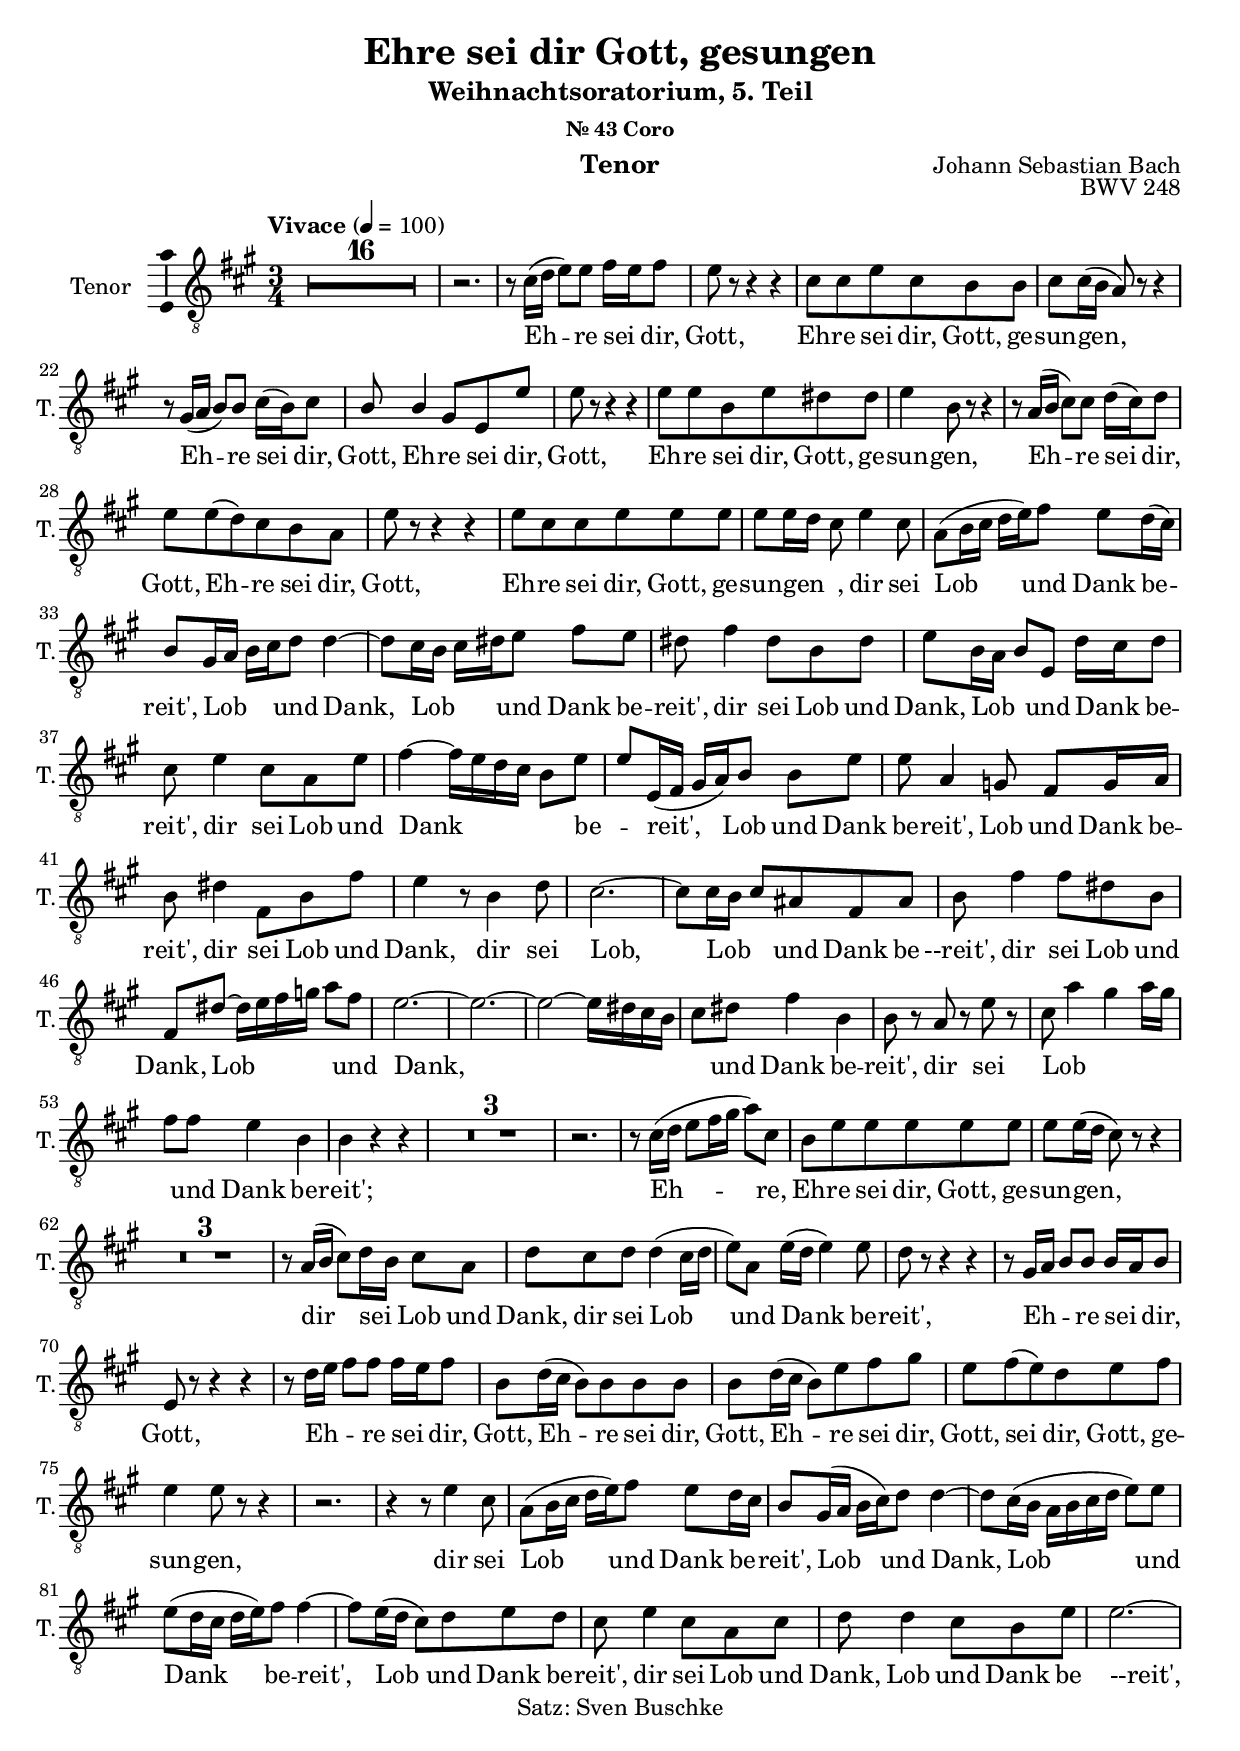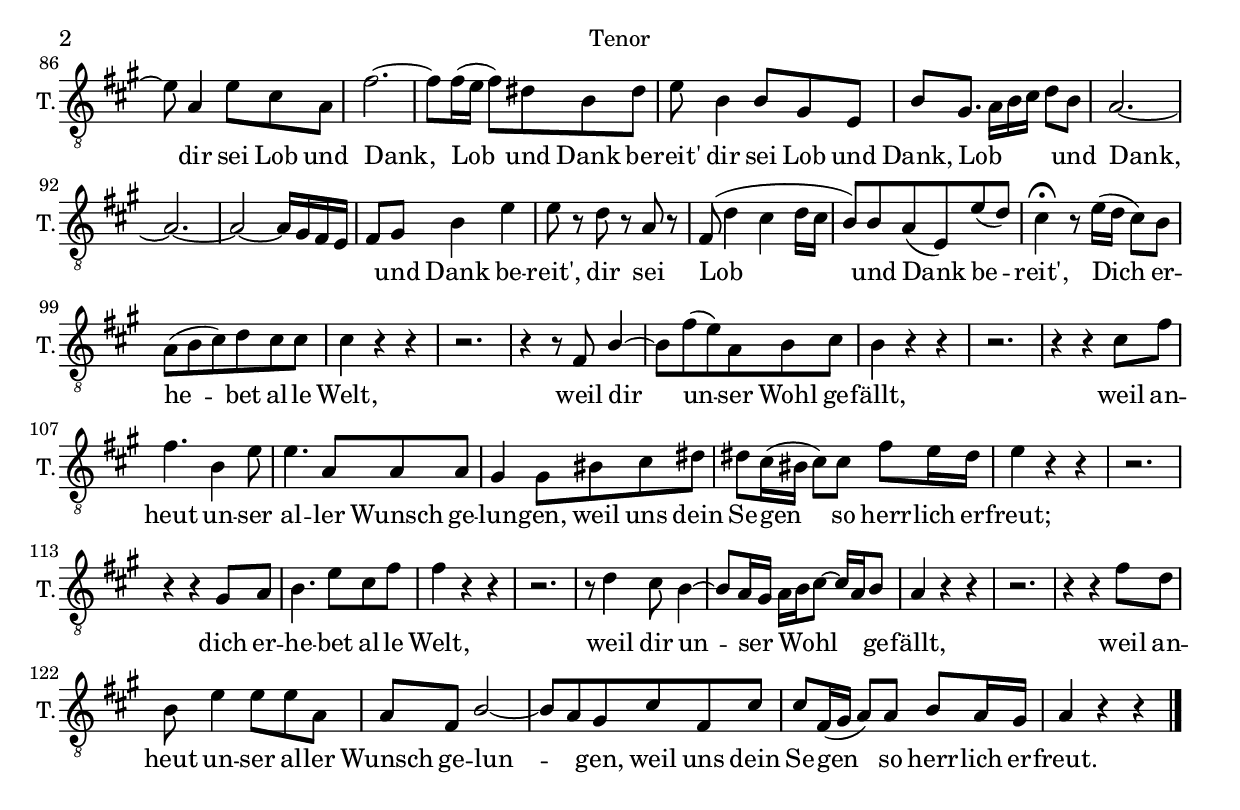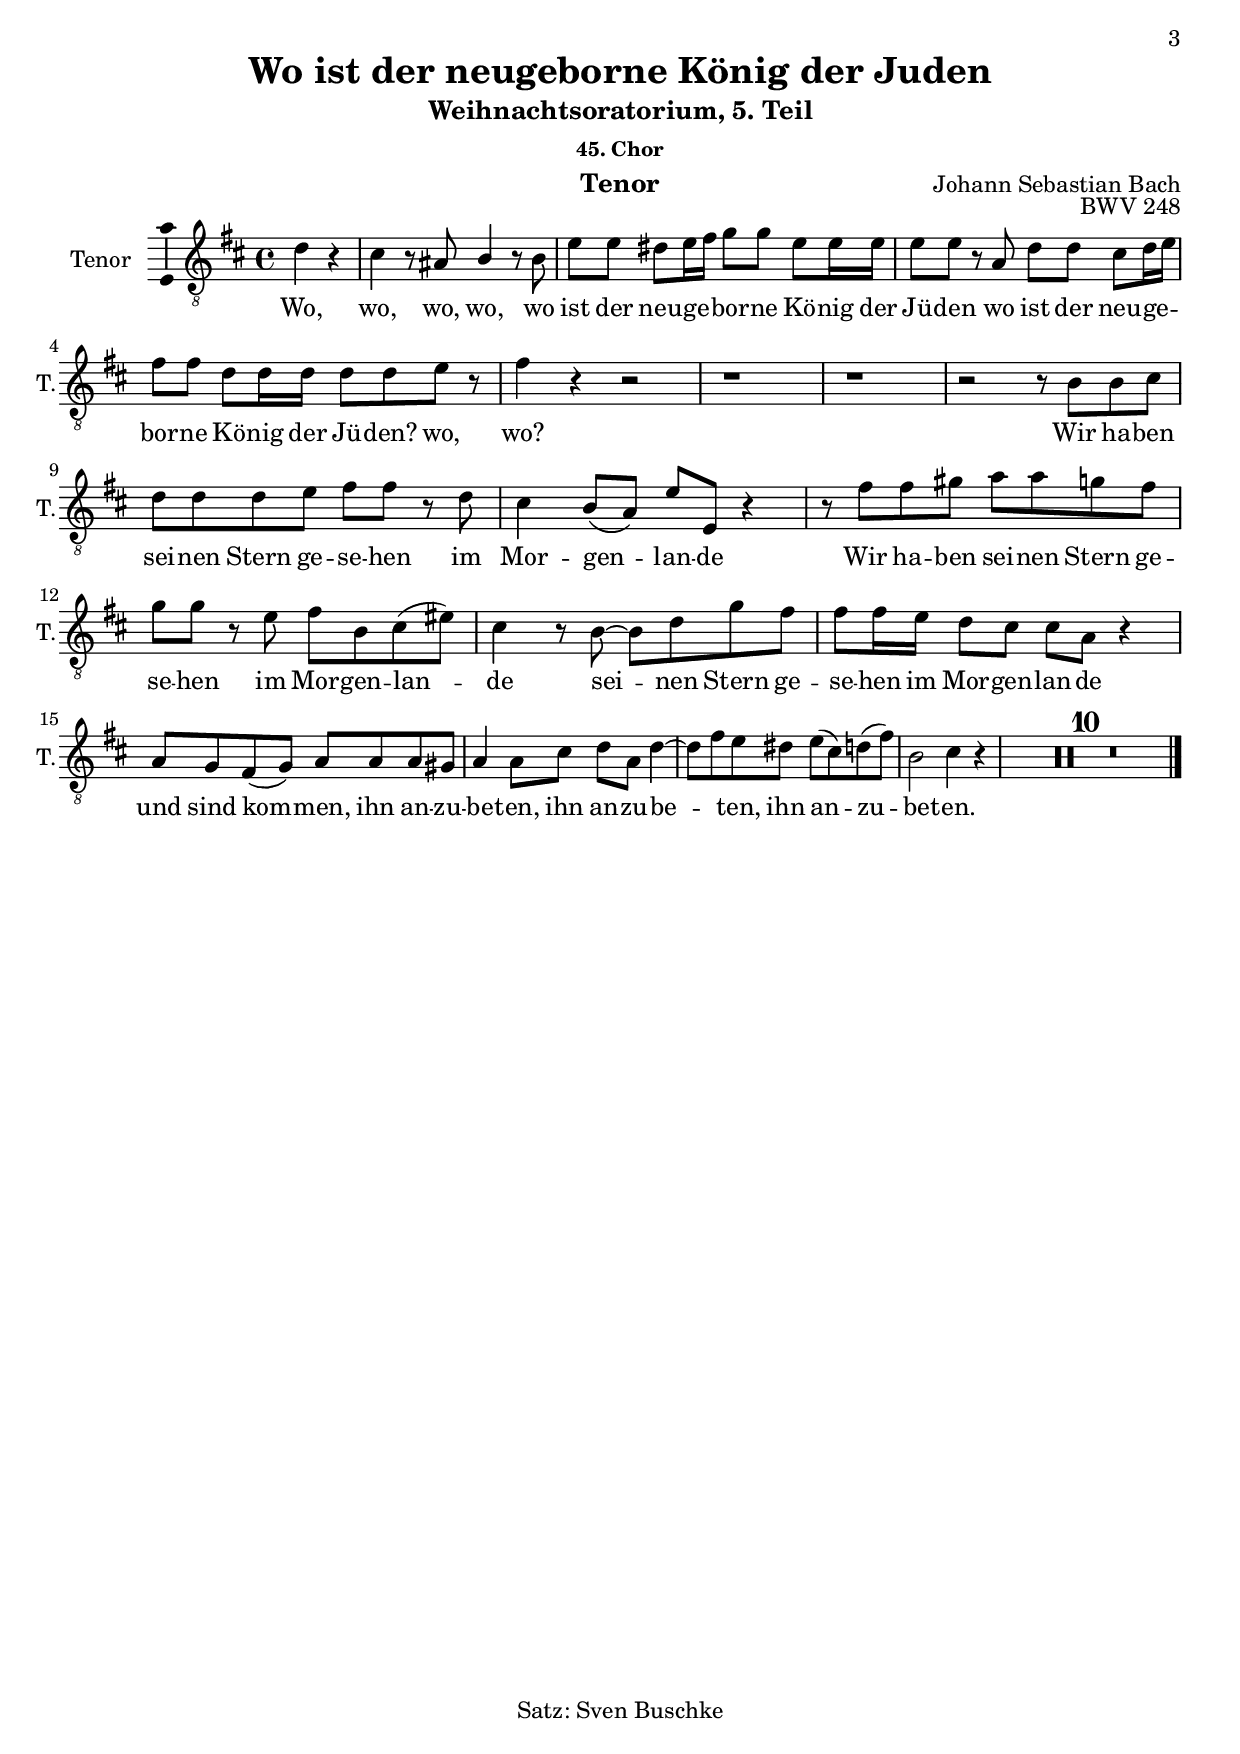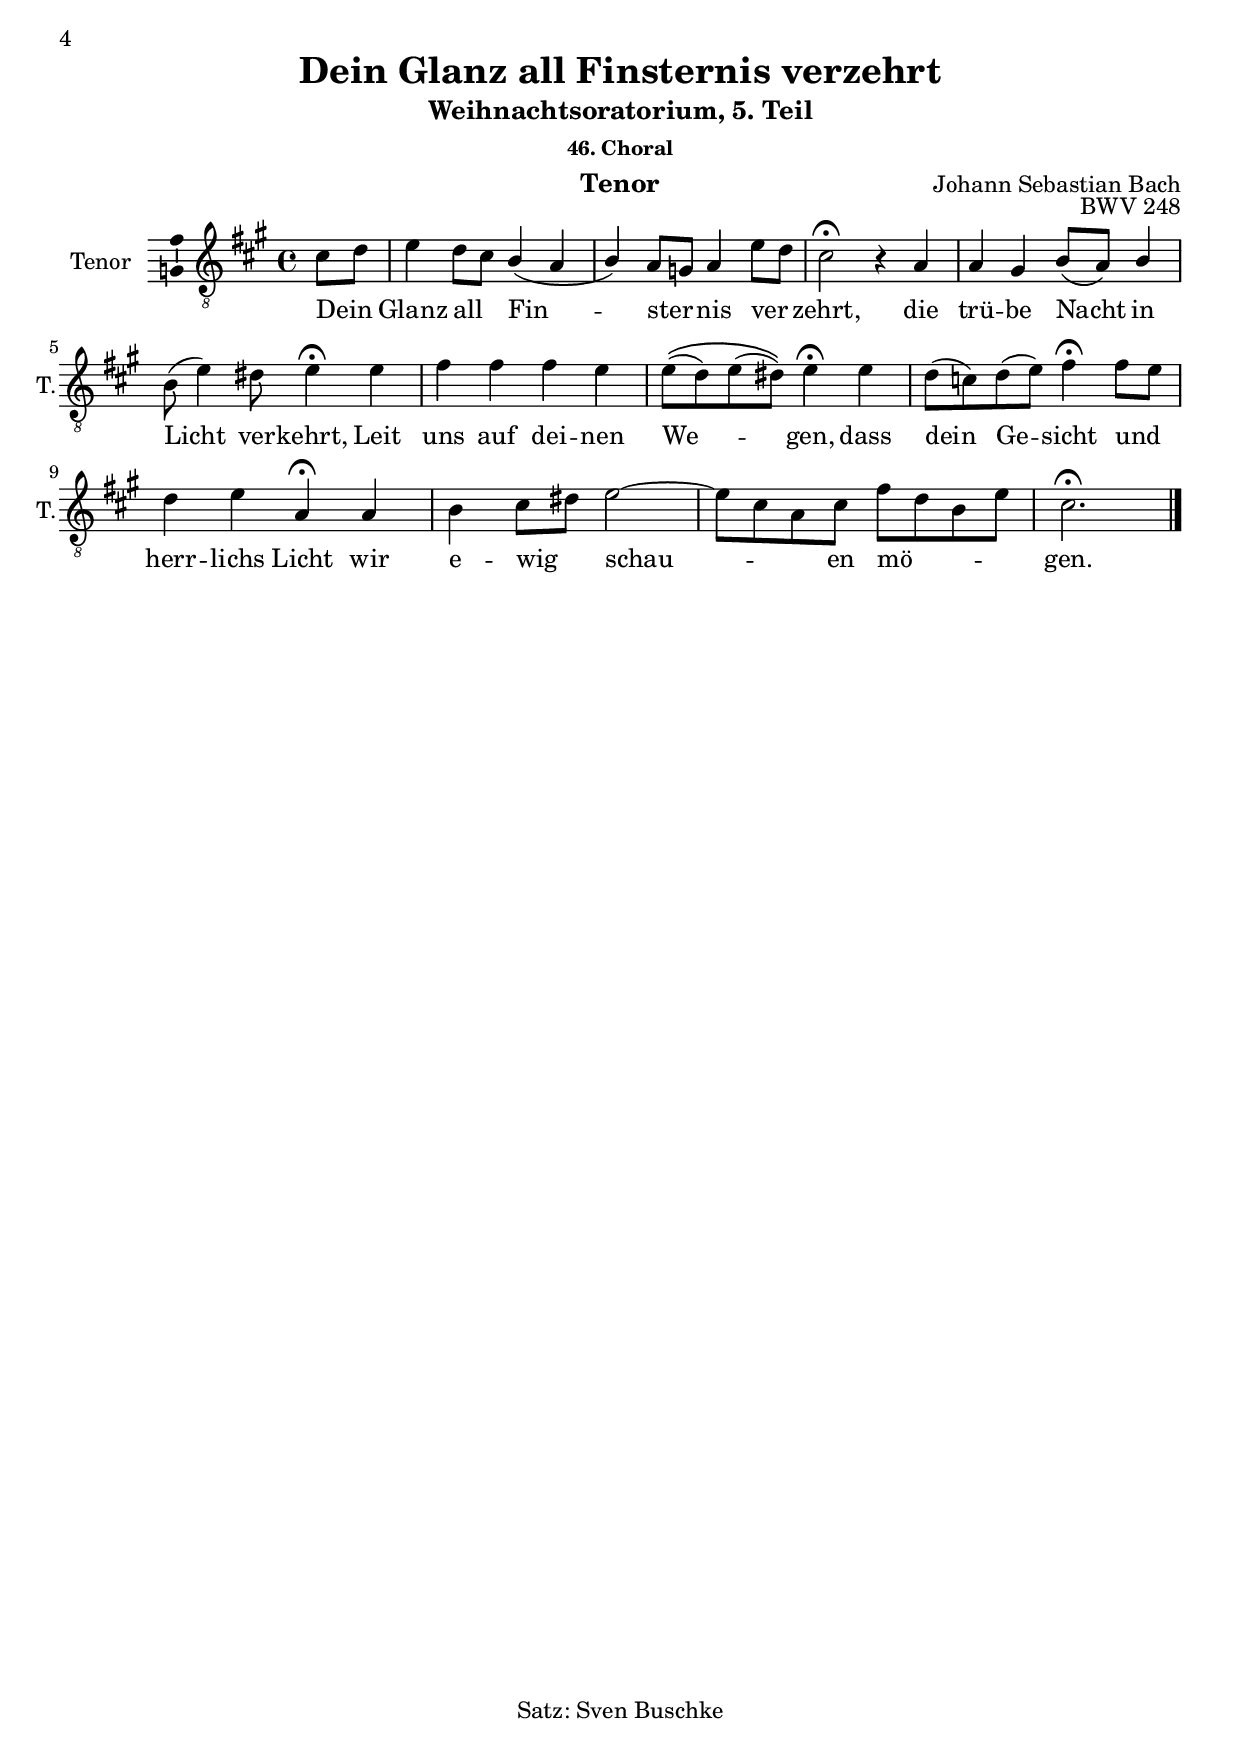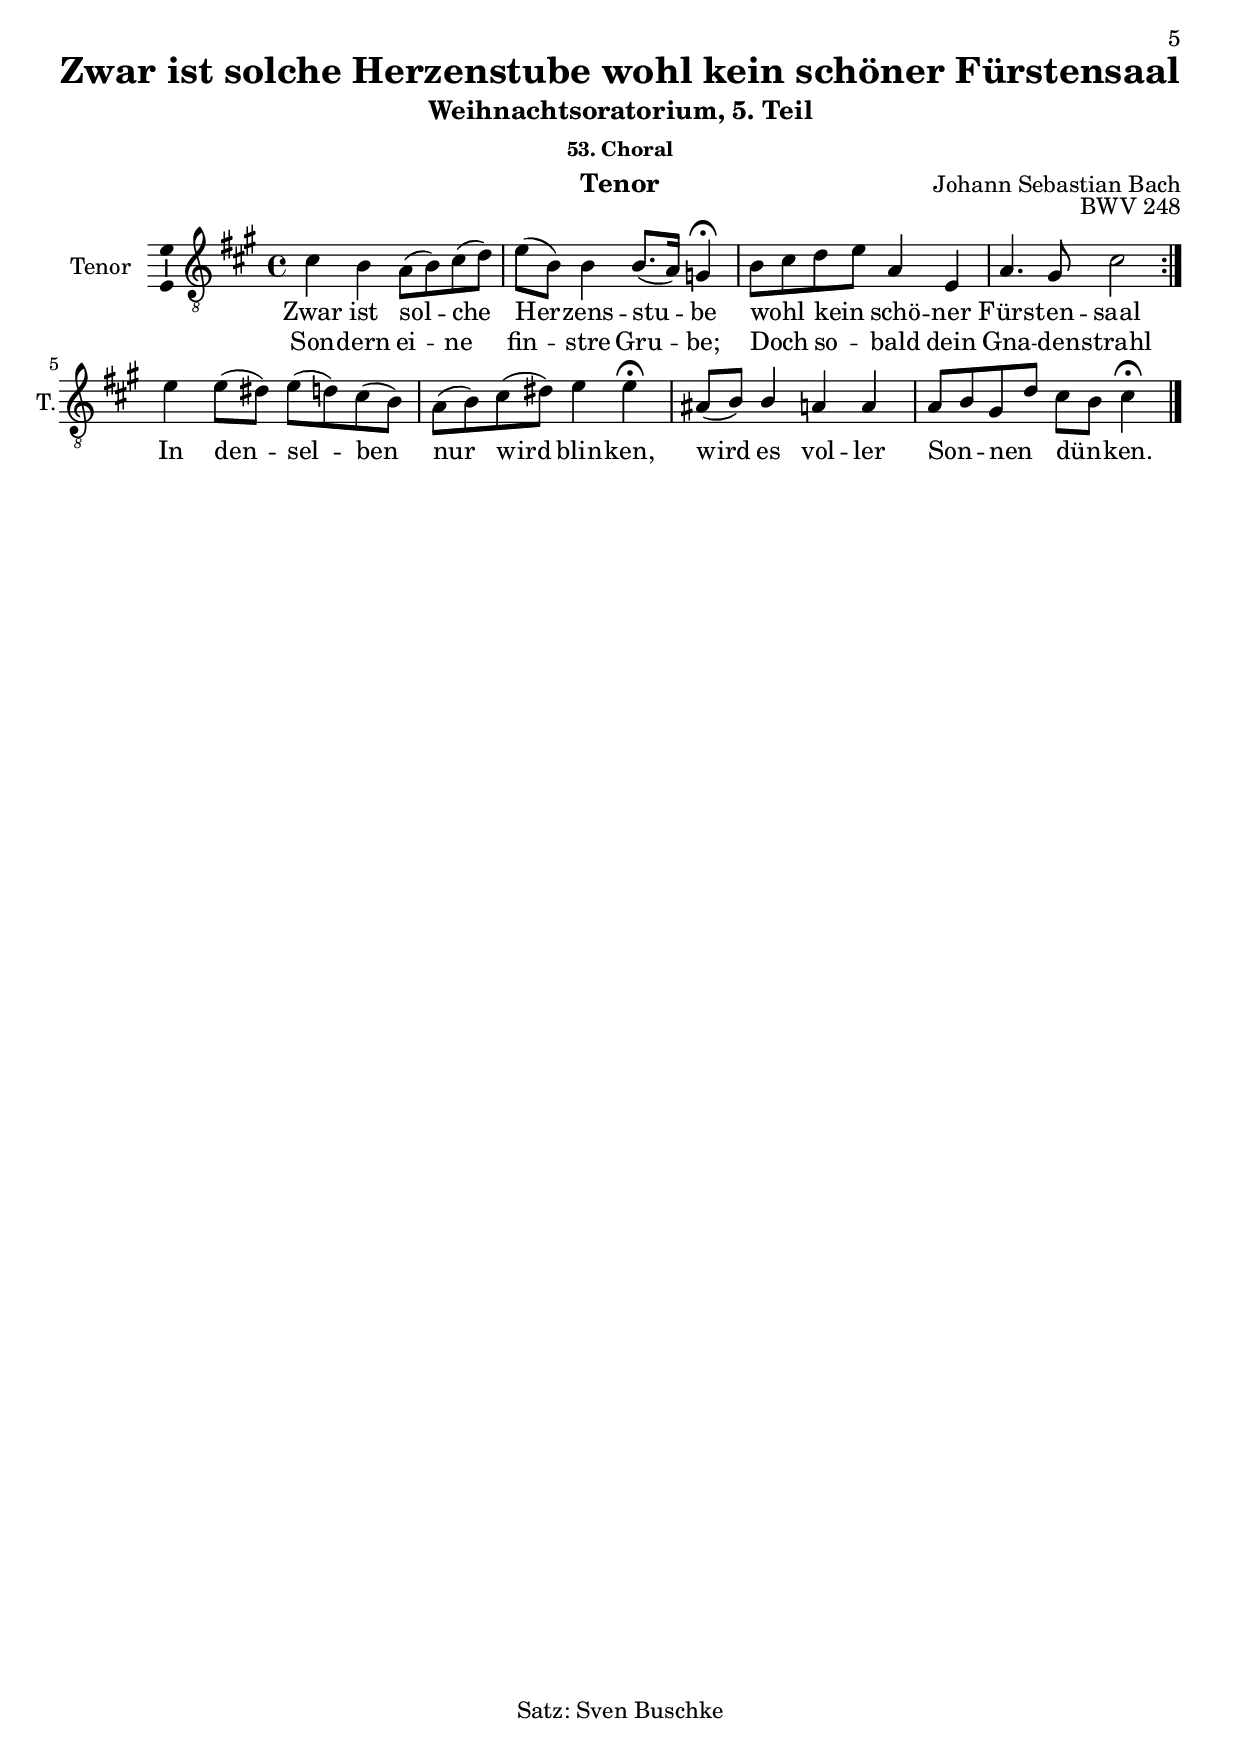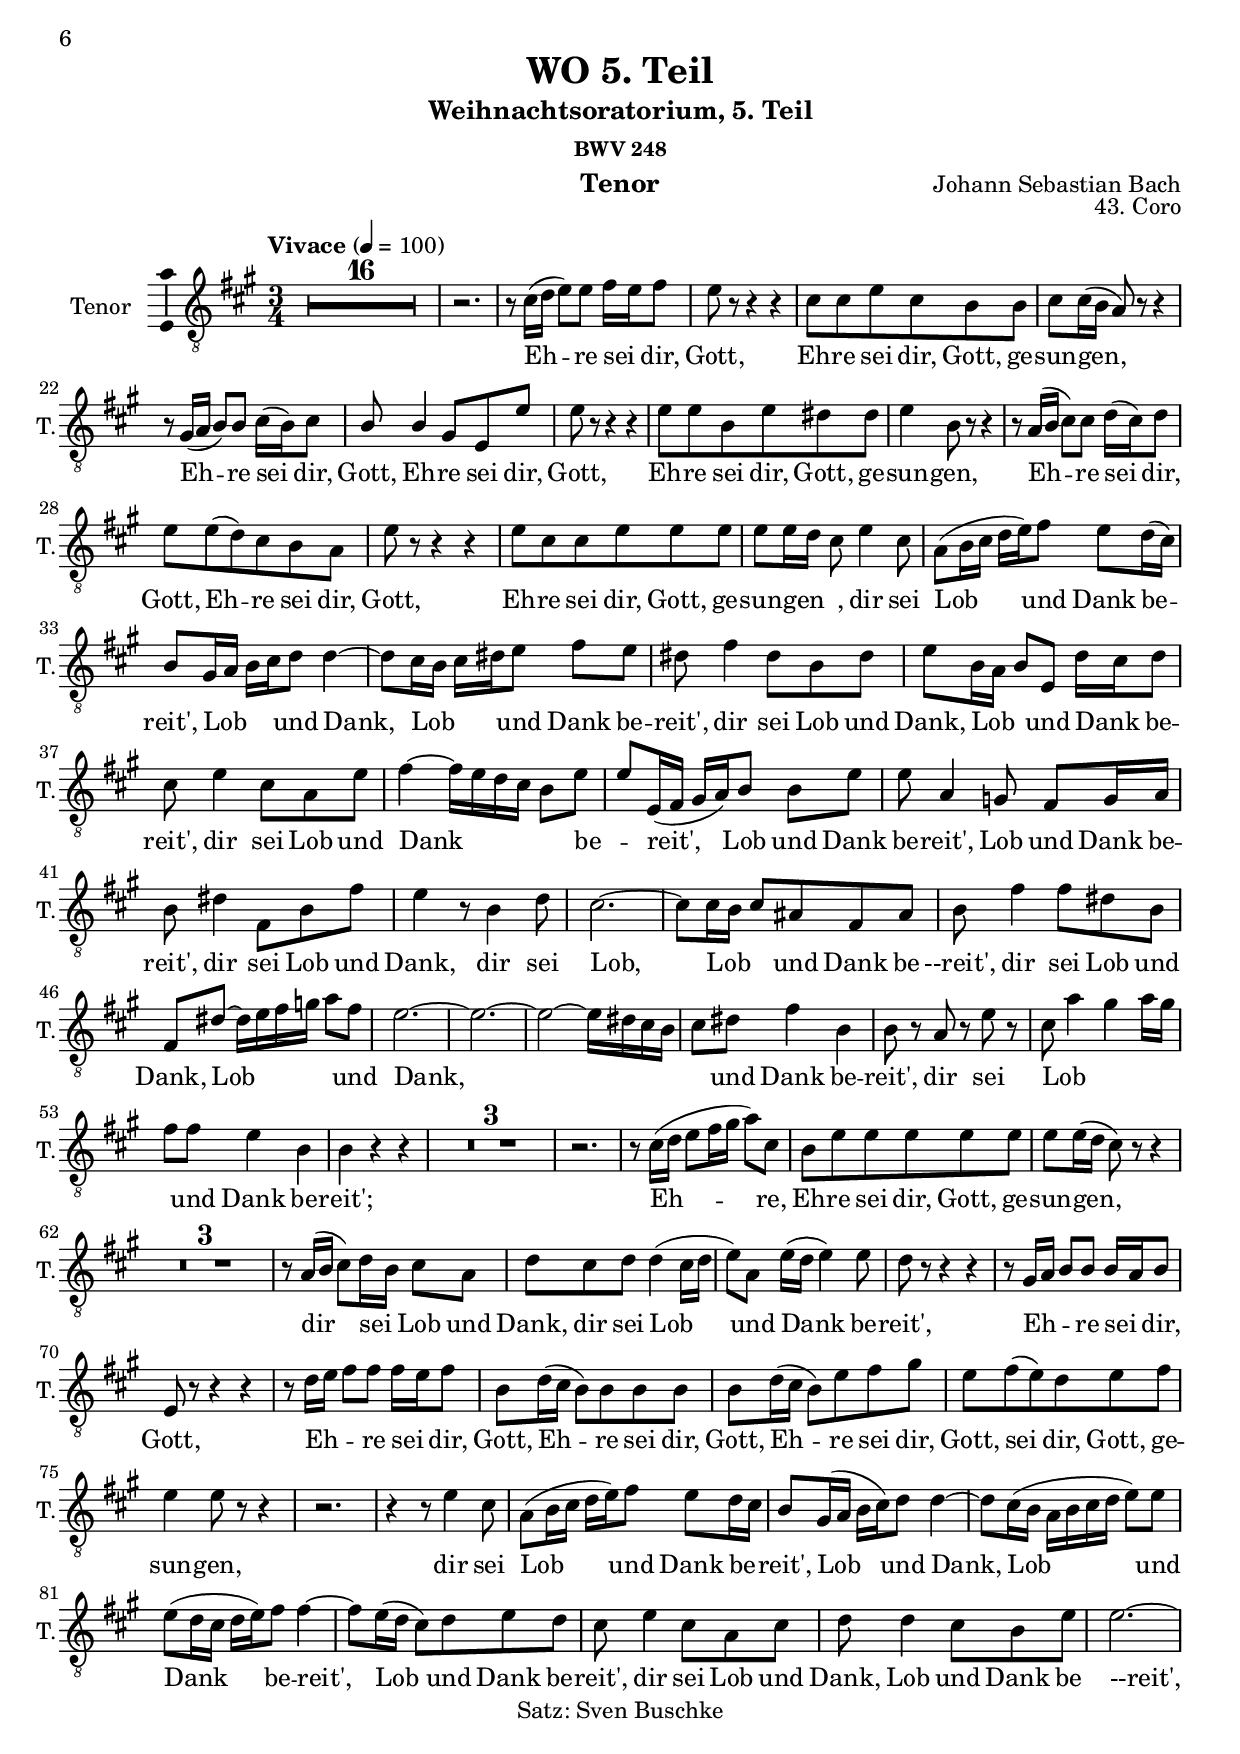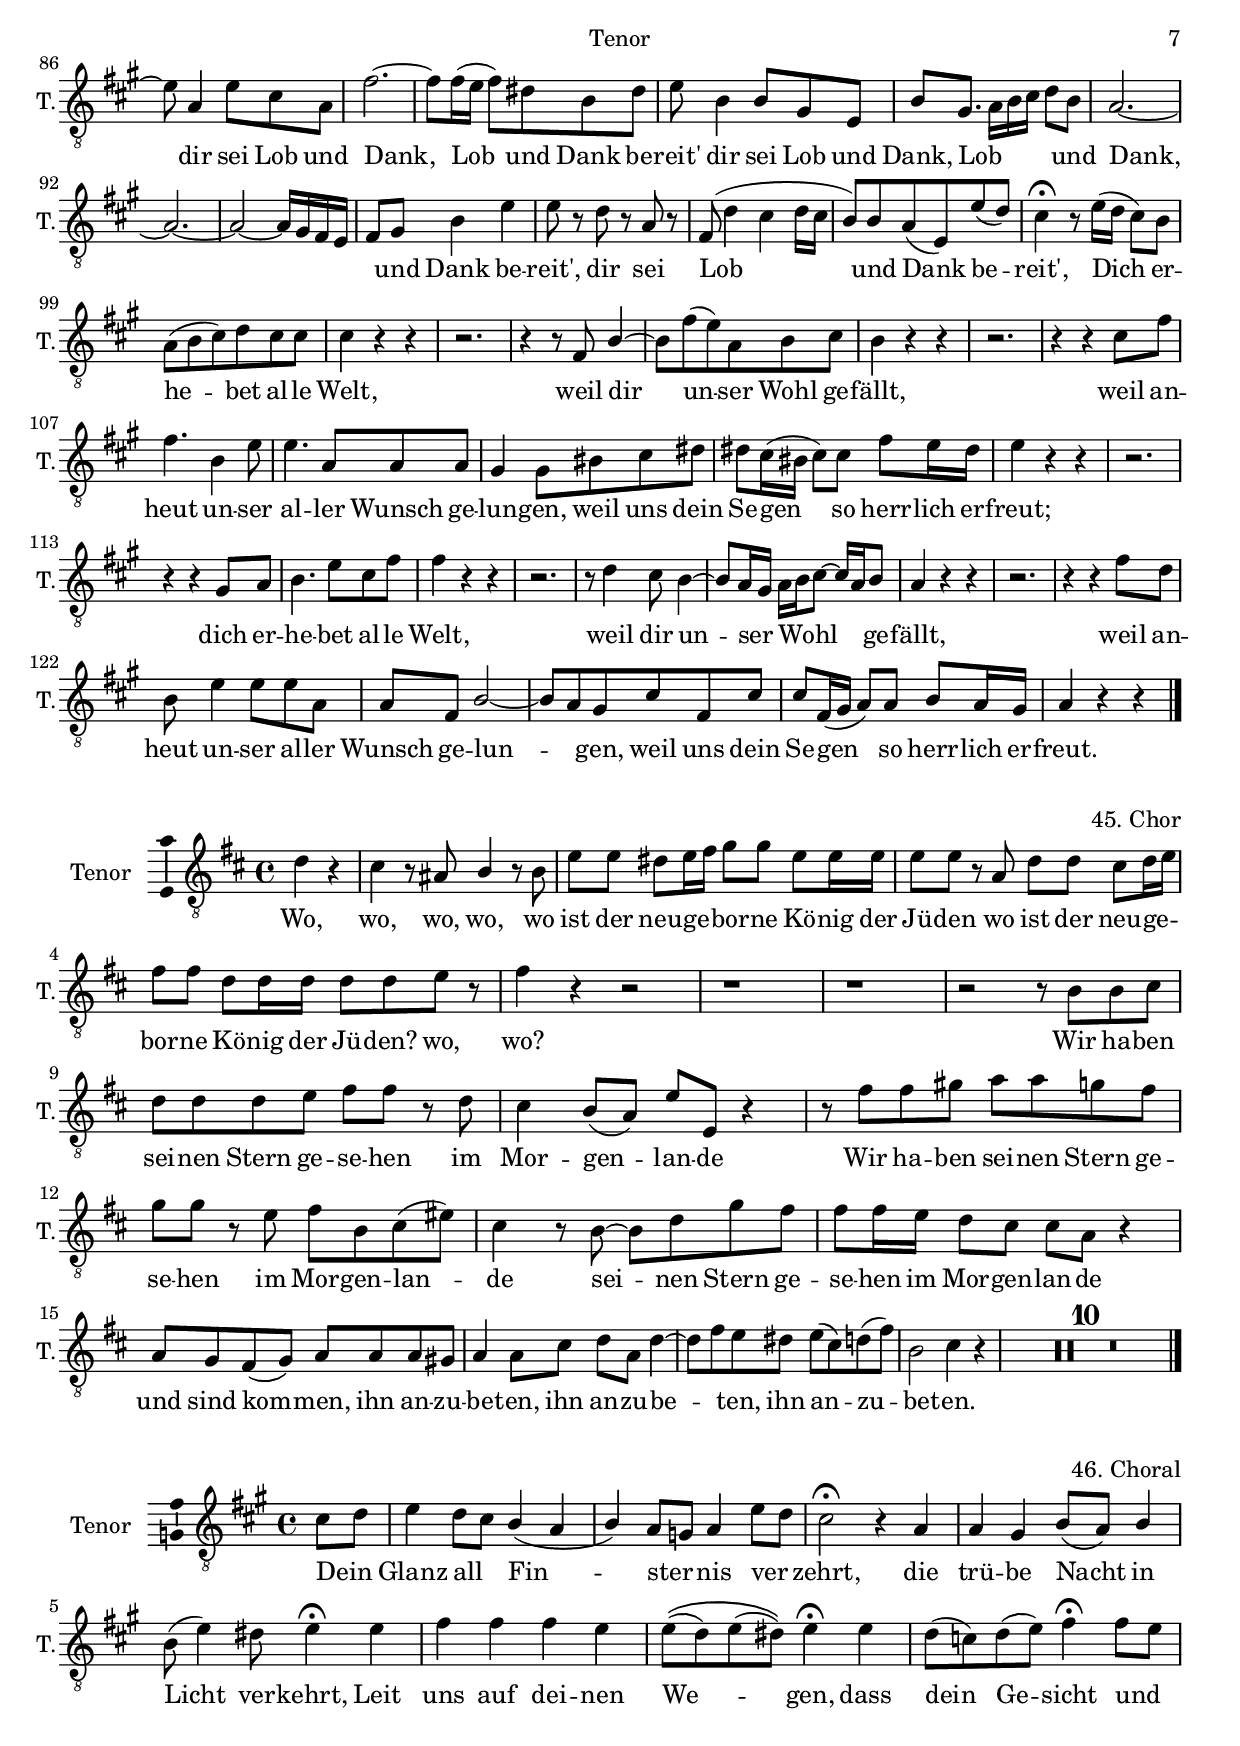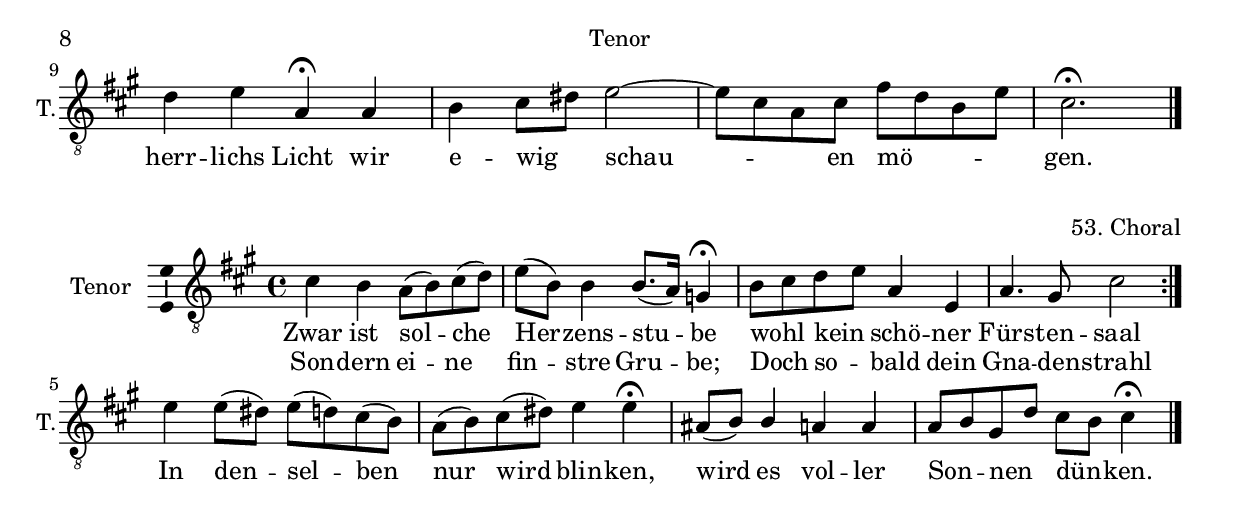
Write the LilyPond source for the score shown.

\version "2.24.2"
\language "english"

\header {
  dedication = ""
  title = "Ehre sei dir Gott, gesungen"
  subtitle = "Weihnachtsoratorium, 5. Teil"
  subsubtitle = "Nr. 43 Coro"
  instrument = "Tenor"
  composer = "Johann Sebastian Bach"
  arranger = ""
  poet = ""
  meter = ""
  piece = ""
  opus = "BWV 248"
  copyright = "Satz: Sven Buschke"
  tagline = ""
}

\paper {
  #(set-paper-size "a4")

}

\layout {
  \context {
    \Voice
    \consists "Melody_engraver"
    \override Stem.neutral-direction = #'()
  }
}

global = {
  \key c \major
  \time 4/4
  \tempo "Vivace" 4=100
}

globalA = {
  \key a \major
  \time 3/4
  \tempo "Vivace" 4=100
}

scoreATenorVoice = \relative c' {
  \compressEmptyMeasures
  \globalA
  \dynamicUp
  % Music follows here.
  R2. * 16
  r2.
  r8 cs16(d e8) e fs16 e fs8 e r r4 r
  cs8 cs e cs b b cs cs16(b a8) r r4
  r8 gs16(a b8) b cs16(b) cs8 b b4 gs8 e e' e r r4 r
  e8 e b e ds ds e4 b8 r r4
  r8 a16(b cs8) cs d16(cs) d8 e e(d) cs b a e' r r4 r
  e8 cs cs e e e e e16 d cs8 e4 cs8
  a(b16 cs d e) fs8 e d16(cs)
  b8 gs16 a b cs d8 d4~ d8
  cs16 b cs ds e8 fs e ds fs4 ds8 b ds
  e b16 a b8 e, d'16 cs d8 cs e4 cs8 a e'
  fs4~ fs16 e d cs b8 e e e,16(fs gs a) b8 b e e a,4 g8 fs g16 a
  b8 ds4 fs,8 b fs' e4 r8 b4 d8 cs2.~
  cs8 cs16 b cs8 as fs as b fs'4 fs8 ds b fs ds'~ ds16 e fs g a8 fs e2.~ e~ e2~ e16 ds cs b cs8 ds fs4 b, b8 r a r e' r cs a'4 gs a16 gs fs8 fs e4 b b r r
  R2. * 3
  r2.
  r8 cs16(d e8 fs16 gs a8) cs, b e e e e e e e16(d cs8) r r4
  R2. * 3
  r8 a16(b cs8) d16 b cs8 a d cs d d4(cs16 d e8) a, e'16(d e4) e8 d r r4 r
  r8 gs,16 a b8 b b16 a b8 e, r r4 r r8 d'16 e fs8 fs fs16 e fs8 b, d16(cs b8) b b b
  b d16(cs b8) e fs gs e fs(e) d e fs e4 e8 r r4 r2.
  r4 r8 e4 cs8 a(b16 cs d e) fs8 e d16 cs b8 gs16(a b cs) d8 d4~ d8 cs16(b a b cs d e8) e
  e8(d16 cs d e) fs8 fs4~ fs8 e16(d cs8) d e d cs e4 cs8 a cs d d4 cs8 b e e2.~ e8 a,4 e'8 cs a fs'2.~ fs8 fs16(e fs8) ds b ds
  e b4 b8 gs e b' gs8. a16 b cs d8 b a2.~ a~ a2~ a16 gs fs e fs8 gs b4 e e8 r d r a r fs(d'4 cs d16 cs
  b8) b a(e) e'(d) cs4\fermata r8
  e16(d cs8) b a(b cs) d cs cs cs4 r r r2. r4 r8 fs, b4~ b8 fs'(e) a, b cs b4 r r
  r2. r4 r cs8 fs fs4. b,4 e8 e4. a,8 a a gs4 gs8 bs cs ds ds cs16(bs cs8) cs fs e16 ds e4 r r r2.
  r4 r gs,8 a b4. e8 cs fs fs4 r r r2. r8 d4 cs8 b4~ b8 a16 gs a b cs8~ cs16 a b8 a4 r r  r2. r4 r fs'8 d
  b e4 e8 e a, a fs b2~ b8 a gs cs fs, cs' cs fs,16(gs a8) a b a16 gs a4 r r
  \bar "|."
}

scoreAVerse = \lyricmode {
  % Lyrics follow here.
  Eh -- re sei _ dir, Gott, Eh -- re sei dir, Gott, ge -- sun -- gen,
  Eh -- re sei dir, Gott, Eh -- re sei dir, Gott,
  Eh -- re sei dir, Gott, ge -- sun -- gen,
  Eh -- re sei dir, Gott, Eh -- re sei dir, Gott,
  Eh -- re sei dir, Gott, ge -- sun -- gen _ _,
  dir sei Lob und Dank be -- reit',
  Lob _ _ _ und Dank, Lob _ _ _ und Dank be -- reit',
  dir sei Lob und Dank, Lob _ _ und Dank _ be -- reit',
  dir sei Lob und Dank _ _ _ _ be _ -- reit',
  Lob und Dank be -- reit',
  Lob und Dank be -- reit',
  dir sei Lob und Dank, dir sei Lob, Lob _ _ und Dank be --reit',
  dir sei Lob und Dank, Lob _ _ _ _ und Dank, _ _ _ _
  und Dank be -- reit', dir sei Lob _ _ _ _ _ und Dank be -- reit';
  Eh -- re, Eh -- re sei dir, Gott, ge -- sun -- gen,
  dir sei _ Lob und Dank, dir sei Lob und Dank be -- reit',
  Eh _ _ -- re sei _ dir, Gott, Eh _ _ -- re sei _ dir, Gott, Eh -- re sei dir, Gott, Eh -- re sei dir, Gott, sei dir, Gott, ge -- sun -- gen,
  dir sei Lob und Dank be _ -- reit', Lob und Dank, Lob und
  Dank be -- reit', Lob und Dank be -- reit', dir sei Lob und Dank, Lob und Dank be --reit', dir sei Lob und Dank, Lob und Dank be --
  reit' dir sei Lob und Dank, Lob _ _ _ _ und Dank,  _ _ _ _ und Dank be -- reit', dir sei Lob und Dank be -- reit',
  Dich er -- he -- bet al -- le Welt,
  weil dir un -- ser Wohl ge -- fällt,
  weil an -- heut un -- ser al -- ler Wunsch ge -- lun -- gen, weil uns dein Se -- gen so herr -- lich er -- freut;
  dich er -- he -- bet al -- le Welt,
  weil dir un -- ser _ Wohl _ _ _ ge -- fällt,
  weil an -- heut un -- ser al -- ler Wunsch ge -- lun _ -- gen, weil uns dein Se -- gen so herr -- lich er -- freut.
}

\bookpart {
  \score {
    \new Staff \with {
      instrumentName = "Tenor"
      shortInstrumentName = "T."
      midiInstrument = "choir aahs"
      \consists "Ambitus_engraver"
    } { \clef "treble_8" \scoreATenorVoice }
    \addlyrics { \scoreAVerse }
    \layout { }
    \midi { }
  }
}

globalB = {
  \key d \major
  \time 4/4
}

scoreBTenorVoice = \relative c' {
  \globalB
  \dynamicUp
  \compressEmptyMeasures
  % Music follows here.
  \partial 2
  d4 r cs r8 as b4 r8 b e e ds e16 fs g8 g e e16 e e8 e r a, d d cs d16 e
  fs8 fs d d16 d d8 d e r
  fs4 r r2 r1 r r2 r8 b, b cs d d d e fs fs r d
  cs4 b8(a) e' e, r4
  r8 fs' fs gs a a g fs g g r e fs b, cs(es) cs4 r8 b~ b d g fs fs fs16 e d8 cs cs a r4
  a8 g fs(g) a a a gs a4 a8 cs d a d4~
  d8 fs e ds e(cs) d(fs) b,2 cs4 r
  R1 * 10
  \bar "|."
}

scoreBVerse = \lyricmode {
  % Lyrics follow here.
  Wo, wo, wo, wo, wo ist der neu -- ge _ -- bor -- ne Kö -- nig der Jü -- den
  wo ist der neu -- ge _ -- bor -- ne Kö -- nig der Jü -- den? wo,
  wo?
  Wir ha -- ben sei -- nen Stern ge -- se -- hen im Mor -- gen -- lan -- de
  Wir ha -- ben sei -- nen Stern ge -- se -- hen im Mor -- gen -- lan -- de
  sei -- nen Stern ge -- se -- hen im Mor -- gen -- lan -- de
  und sind kom -- men, ihn an -- zu -- be -- ten, ihn an -- zu -- be _ -- ten, ihn an -- zu -- be -- ten.
}

\bookpart {
  \header {
    title = "Wo ist der neugeborne König der Juden"
    subsubtitle = "45. Chor"}
  \score {
    \new Staff \with {
      instrumentName = "Tenor"
      shortInstrumentName = "T."
      midiInstrument = "choir aahs"
      \consists "Ambitus_engraver"
    } { \clef "treble_8" \scoreBTenorVoice }
    \addlyrics { \scoreBVerse }
    \layout { }
    \midi { }
  }
}

globalC = {
  \key a \major
  \time 4/4
}

scoreCTenorVoice = \relative c' {
  \globalC
  \dynamicUp
  % Music follows here.
  \partial 4
  cs8 d
  e4 d8 cs b4(a b) a8 g a4 e'8 d cs2\fermata
  r4 a a gs b8(a) b4 b8(e4) ds8 e4\fermata
  e fs fs fs e e8\((d) e(ds)\) e4\fermata
  e d8(c) d(e) fs4\fermata
  fs8 e d4 e a,\fermata
  a b cs8 ds e2~ e8 cs a cs fs d b e cs2.\fermata
  \bar "|."
}

scoreCVerse = \lyricmode {
  % Lyrics follow here.
  Dein _ Glanz all _ Fin -- ster _ -- nis ver _ -- zehrt,
  die trü -- be Nacht in Licht ver -- kehrt,
  Leit uns auf dei -- nen We _ -- gen,
  dass dein Ge -- sicht
  und _ herr -- lichs Licht
  wir e -- wig _ schau _ _ -- en mö _ _ _ -- gen.

}

\bookpart {
  \header {
    title = "Dein Glanz all Finsternis verzehrt"
    subsubtitle = "46. Choral"}
  \score {
    \new Staff \with {
      instrumentName = "Tenor"
      shortInstrumentName = "T."
      midiInstrument = "choir aahs"
      \consists "Ambitus_engraver"
    } { \clef "treble_8" \scoreCTenorVoice }
    \addlyrics { \scoreCVerse }
    \layout { }
    \midi { }
  }
}

globalD = {
  \key a \major
  \time 4/4
}

scoreDTenorVoice = \relative c' {
  \globalD
  \dynamicUp
  % Music follows here.
  \repeat volta 2 {
    cs4 b a8(b) cs(d) e(b) b4 b8.(a16) g4\fermata
    b8 cs d e a,4 e a4. gs8 cs2
  }
  e4 e8(ds) e(d) cs(b) a(b) cs(ds) e4 e\fermata
  as,8(b) b4 a a a8 b gs d' cs b cs4\fermata
  \bar "|."
}

scoreDVerse = \lyricmode {
  % Lyrics follow here.
  <<{ Zwar ist sol -- che Her -- zens -- stu -- be wohl _ kein _ schö -- ner Fürs -- ten -- saal }\new Lyrics{Son -- dern ei -- ne fin -- stre Gru -- be;
  Doch _ so _ -- bald dein Gna -- den -- strahl }>>
  In den -- sel -- ben nur wird blin -- ken,
  wird es vol -- ler Son _ -- nen _ dün _ -- ken.
}

\bookpart {
  \header {
    title = "Zwar ist solche Herzenstube wohl kein schöner Fürstensaal"
    subsubtitle = "53. Choral"}
  \score {
    \new Staff \with {
      instrumentName = "Tenor"
      shortInstrumentName = "T."
      midiInstrument = "choir aahs"
      \consists "Ambitus_engraver"
    } { \clef "treble_8" \scoreDTenorVoice }
    \addlyrics { \scoreDVerse }
    \layout { }
    \midi { }
  }
}

\bookpart {
  \header {
    title = "WO 5. Teil"
    subsubtitle = "BWV 248"}
  \score {
    \header { opus = "43. Coro"}
    \new Staff \with {
      instrumentName = "Tenor"
      shortInstrumentName = "T."
      midiInstrument = "choir aahs"
      \consists "Ambitus_engraver"
    } { \clef "treble_8" \scoreATenorVoice }
    \addlyrics { \scoreAVerse }
    \layout { }
    \midi { }
  }
  \score {
    \header { opus = "45. Chor"}
    \new Staff \with {
      instrumentName = "Tenor"
      shortInstrumentName = "T."
      midiInstrument = "choir aahs"
      \consists "Ambitus_engraver"
    } { \clef "treble_8" \scoreBTenorVoice }
    \addlyrics { \scoreBVerse }
    \layout { }
    \midi { }
  }
  \score {
    \header { opus = "46. Choral"}
    \new Staff \with {
      instrumentName = "Tenor"
      shortInstrumentName = "T."
      midiInstrument = "choir aahs"
      \consists "Ambitus_engraver"
    } { \clef "treble_8" \scoreCTenorVoice }
    \addlyrics { \scoreCVerse }
    \layout { }
    \midi { }
  }
  \score {
    \header { opus = "53. Choral"}
    \new Staff \with {
      instrumentName = "Tenor"
      shortInstrumentName = "T."
      midiInstrument = "choir aahs"
      \consists "Ambitus_engraver"
    } { \clef "treble_8" \scoreDTenorVoice }
    \addlyrics { \scoreDVerse }
    \layout { }
    \midi { }
  }
}